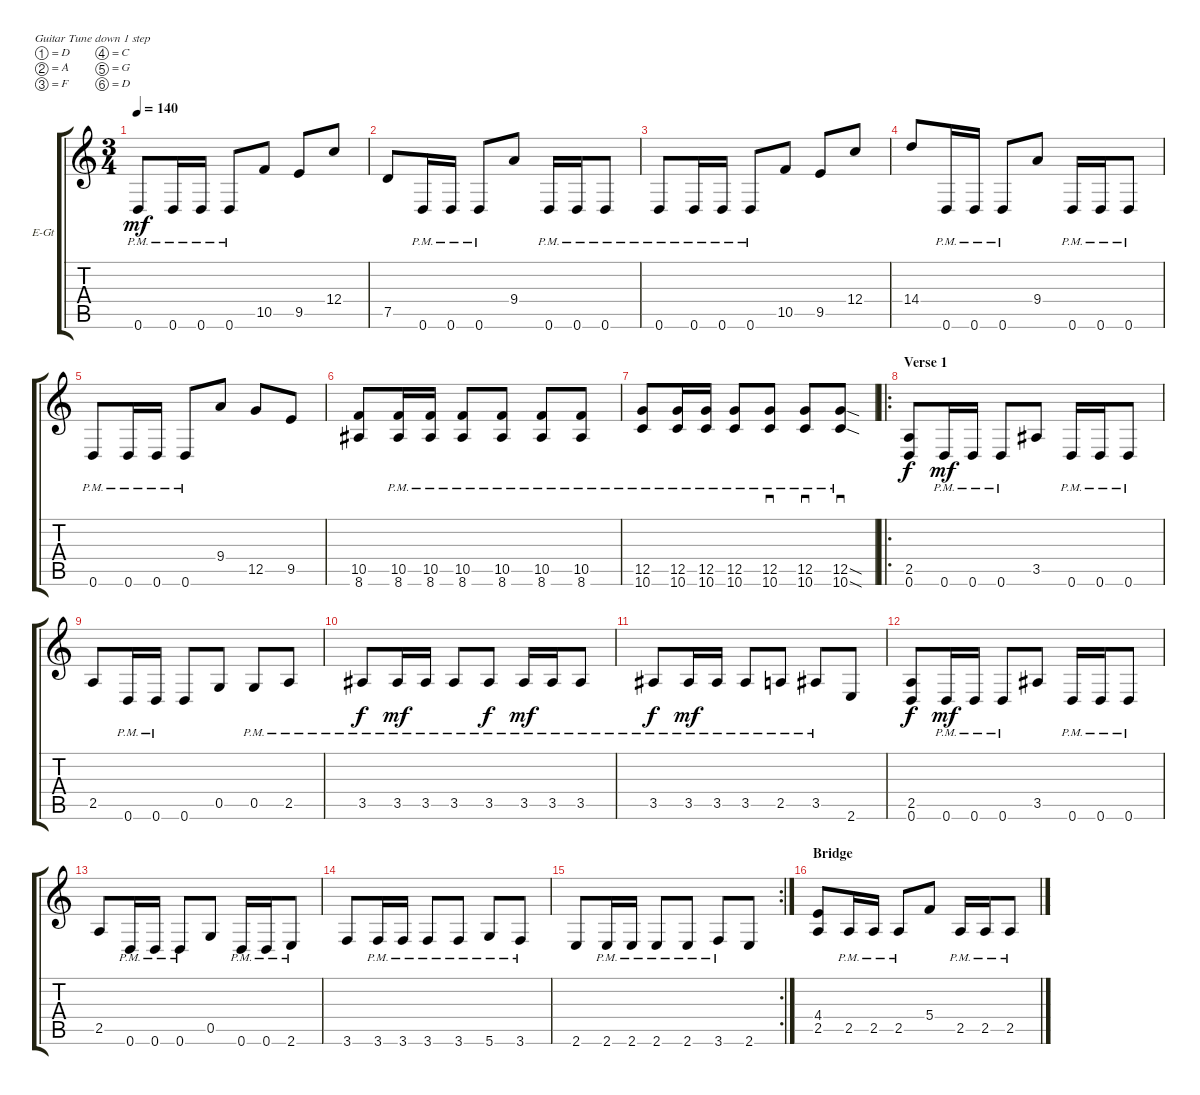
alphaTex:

\defaultSystemsLayout 4
\bracketExtendMode groupsimilarinstruments
\firstSystemTrackNameOrientation horizontal
\otherSystemsTrackNameOrientation horizontal
\track ("Mille" "E-Gt") {instrument distortionguitar}
\staff {score tabs}
\tuning (D4 A3 F3 C3 G2 D2)
\ts (3 4)
\tempo 140
\clef g2
\ks c
0.6{pm}.8{dy mf beam merge} 0.6{pm}.16{beam merge} 0.6{pm}.16 0.6{pm}.8 10.5.8 9.5.8 12.4.8 |
7.5.8 0.6{pm}.16 0.6{pm}.16 0.6{pm}.8 9.4.8 0.6{pm}.16 0.6{pm}.16 0.6{pm}.8 |
0.6{pm}.8{beam merge} 0.6{pm}.16{beam merge} 0.6{pm}.16 0.6{pm}.8 10.5.8 9.5.8 12.4.8 |
14.4.8 0.6{pm}.16 0.6{pm}.16 0.6{pm}.8 9.4.8 0.6{pm}.16 0.6{pm}.16 0.6{pm}.8 |
0.6{pm}.8{beam merge} 0.6{pm}.16{beam merge} 0.6{pm}.16 0.6{pm}.8 9.4.8 12.5.8 9.5.8 |
(8.6 10.5).8 (8.6{pm} 10.5{pm}).16 (8.6{pm} 10.5{pm}).16 (8.6{pm} 10.5{pm}).8 (8.6{pm} 10.5{pm}).8 (8.6{pm} 10.5{pm}).8 (8.6{pm} 10.5{pm}).8 |
(10.6 12.5{pm}).8 (10.6{pm} 12.5{pm}).16 (10.6{pm} 12.5{pm}).16 (10.6 12.5{pm}).8 (12.5{pm} 10.6).8{sd} (12.5{pm} 10.6).8{sd} (10.6{sod pm} 12.5{sod pm}).8{sd} |
\ro
\section ("" "Verse 1")
(0.6 2.5).8{dy f} 0.6{pm}.16{dy mf} 0.6{pm}.16 0.6{pm}.8 3.5.8 0.6{pm}.16 0.6{pm}.16 0.6{pm}.8 |
2.5.8 0.6{pm}.16 0.6{pm}.16 0.6.8 0.5.8 0.5{pm}.8 2.5{pm}.8 |
3.5{pm}.8{dy f} 3.5{pm}.16{dy mf} 3.5{pm}.16 3.5{pm}.8 3.5{pm}.8{dy f} 3.5{pm}.16{dy mf} 3.5{pm}.16 3.5{pm}.8 |
3.5{pm}.8{dy f} 3.5{pm}.16{dy mf} 3.5{pm}.16 3.5{pm}.8 2.5{pm}.8 3.5{pm}.8 2.6.8 |
(0.6 2.5).8{dy f} 0.6{pm}.16{dy mf} 0.6{pm}.16 0.6{pm}.8 3.5.8 0.6{pm}.16 0.6{pm}.16 0.6{pm}.8 |
2.5.8 0.6{pm}.16 0.6{pm}.16 0.6{pm}.8 0.5.8 0.6{pm}.16 0.6{pm}.16 2.6{pm}.8 |
3.6.8 3.6{pm}.16 3.6{pm}.16 3.6{pm}.8 3.6{pm}.8 5.6{pm}.8 3.6{pm}.8 |
\rc 2
2.6.8 2.6{pm}.16 2.6{pm}.16 2.6{pm}.8 2.6{pm}.8 3.6{pm}.8 2.6.8 |
\section ("" "Bridge")
(2.5 4.4).8 2.5{pm}.16 2.5{pm}.16 2.5{pm}.8 5.4.8 2.5{pm}.16 2.5{pm}.16 2.5{pm}.8
